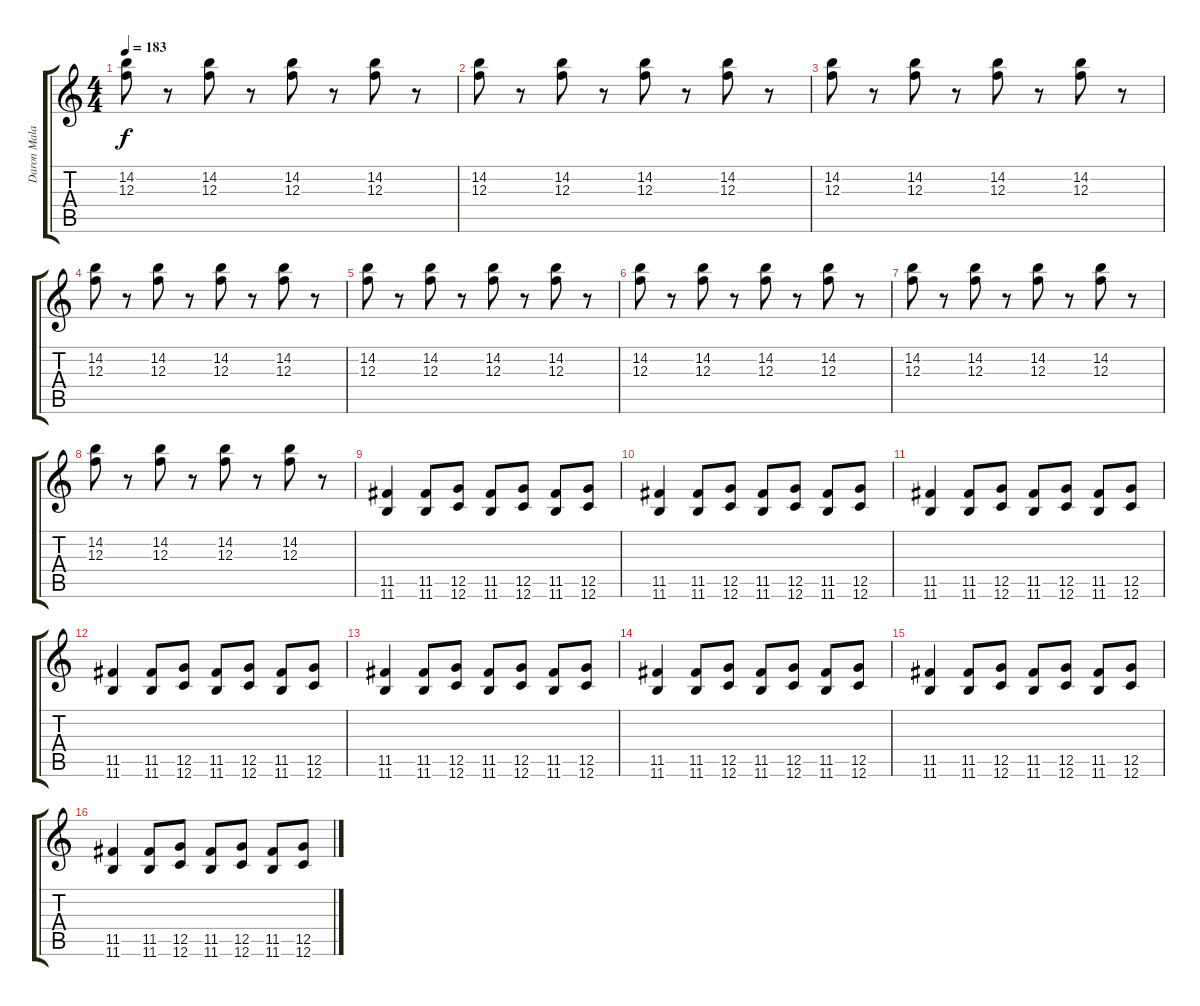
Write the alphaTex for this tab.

\track ("Daron Malakian" "Daron Mala") {instrument distortionguitar}
\staff {score tabs}
\tuning (D4 A3 F3 C3 G2 C2) {hide}
\ts (4 4)
\tempo 183
\clef g2
\ks c
(14.2 12.3).8{dy f instrument distortionguitar} r.8 (14.2 12.3).8 r.8 (14.2 12.3).8 r.8 (14.2 12.3).8 r.8 |
(14.2 12.3).8 r.8 (14.2 12.3).8 r.8 (14.2 12.3).8 r.8 (14.2 12.3).8 r.8 |
(14.2 12.3).8 r.8 (14.2 12.3).8 r.8 (14.2 12.3).8 r.8 (14.2 12.3).8 r.8 |
(14.2 12.3).8 r.8 (14.2 12.3).8 r.8 (14.2 12.3).8 r.8 (14.2 12.3).8 r.8 |
(14.2 12.3).8 r.8 (14.2 12.3).8 r.8 (14.2 12.3).8 r.8 (14.2 12.3).8 r.8 |
(14.2 12.3).8 r.8 (14.2 12.3).8 r.8 (14.2 12.3).8 r.8 (14.2 12.3).8 r.8 |
(14.2 12.3).8 r.8 (14.2 12.3).8 r.8 (14.2 12.3).8 r.8 (14.2 12.3).8 r.8 |
(14.2 12.3).8 r.8 (14.2 12.3).8 r.8 (14.2 12.3).8 r.8 (14.2 12.3).8 r.8 |
(11.5 11.6).4 (11.5 11.6).8 (12.5 12.6).8 (11.5 11.6).8 (12.5 12.6).8 (11.5 11.6).8 (12.5 12.6).8 |
(11.5 11.6).4 (11.5 11.6).8 (12.5 12.6).8 (11.5 11.6).8 (12.5 12.6).8 (11.5 11.6).8 (12.5 12.6).8 |
(11.5 11.6).4 (11.5 11.6).8 (12.5 12.6).8 (11.5 11.6).8 (12.5 12.6).8 (11.5 11.6).8 (12.5 12.6).8 |
(11.5 11.6).4 (11.5 11.6).8 (12.5 12.6).8 (11.5 11.6).8 (12.5 12.6).8 (11.5 11.6).8 (12.5 12.6).8 |
(11.5 11.6).4 (11.5 11.6).8 (12.5 12.6).8 (11.5 11.6).8 (12.5 12.6).8 (11.5 11.6).8 (12.5 12.6).8 |
(11.5 11.6).4 (11.5 11.6).8 (12.5 12.6).8 (11.5 11.6).8 (12.5 12.6).8 (11.5 11.6).8 (12.5 12.6).8 |
(11.5 11.6).4 (11.5 11.6).8 (12.5 12.6).8 (11.5 11.6).8 (12.5 12.6).8 (11.5 11.6).8 (12.5 12.6).8 |
(11.5 11.6).4 (11.5 11.6).8 (12.5 12.6).8 (11.5 11.6).8 (12.5 12.6).8 (11.5 11.6).8 (12.5 12.6).8
